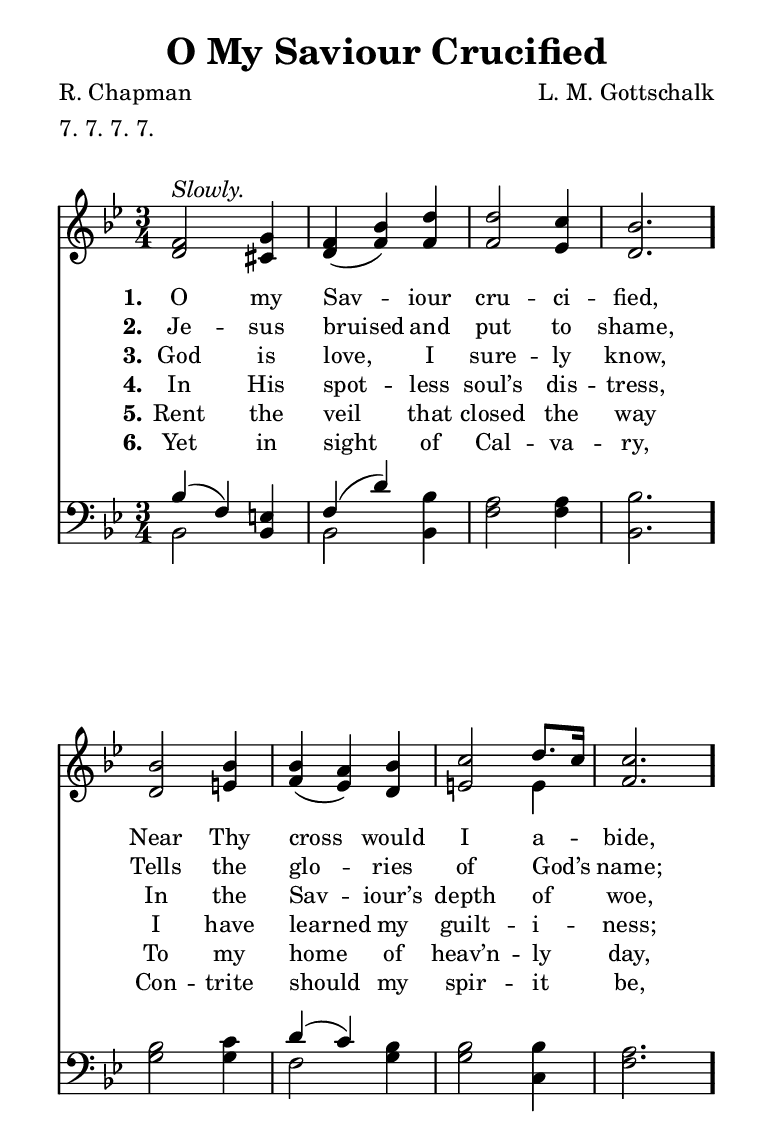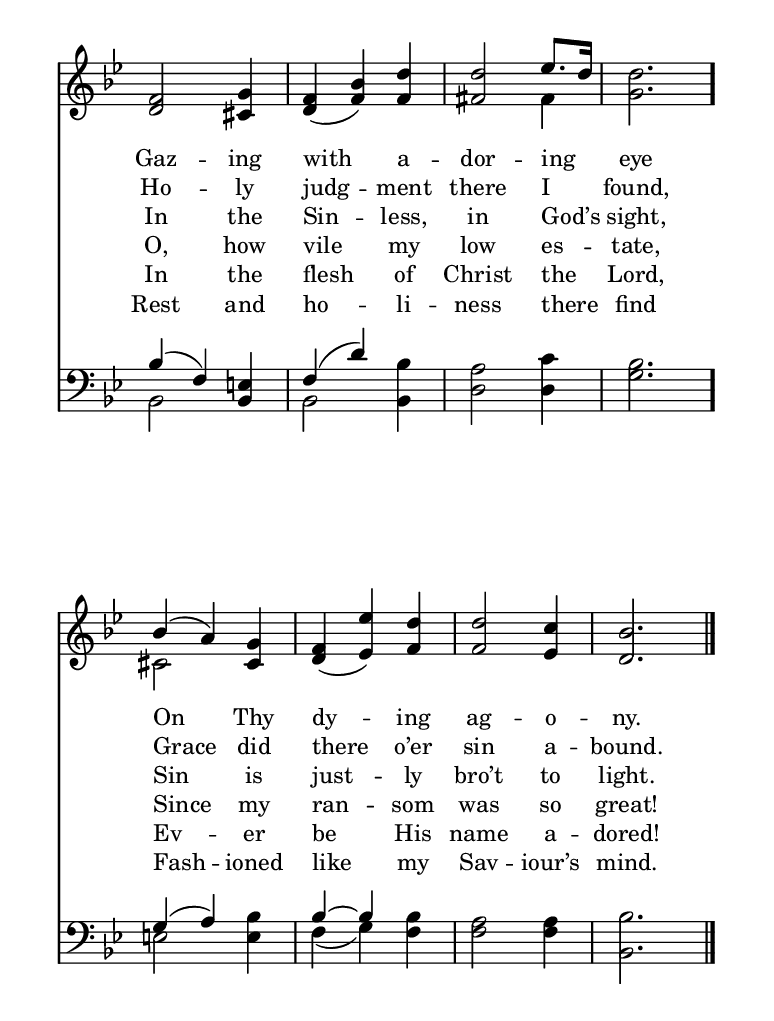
\include "common/global.ily"
\paper {
  \include "common/paper.ily"
  ragged-last-bottom = ##t
}

\header{
  hymnnumber = "379"
  title = "O My Saviour Crucified"
  tunename = "Last Hope"
  meter = "7. 7. 7. 7."
  poet = "R. Chapman"
  composer = "L. M. Gottschalk"
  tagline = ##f
}

global = {
  \include "common/overrides.ily"
  \override Staff.TimeSignature.style = #'numbered
  \time 3/4
  \override Score.MetronomeMark.transparent = ##t % hide all fermata changes too
  \tempo 4=90
  \key bes \major
  \autoBeamOff
}

notesSoprano = {
\global
\relative c' {

  f2^\markup{\italic Slowly.} g4 | f( bes) d | d2 c4 | bes2. |
  bes2 bes4 | bes( a) bes | c2 d8.[ c16] | c2. |
  f,2 g4 | f( bes) d | d2 ees8.[ d16] | d2. |
  bes4( a) g| f( ees') d | d2 c4 | bes2. |

  \bar "|."

}
}

notesAlto = {
\global
\relative e' {

  d2 cis4 | d( f) f | f2 ees4 | d2. |
  d2 e4 | f( ees) d | e2 e4 | f2. |
  d2 cis4 | d( f) f | fis2 fis4 | g2. |
  cis,2 cis4 | d( ees) f | f2 ees4 | d2. |

}
}

notesTenor = {
\global
\relative a {

  bes4( f) e | f( d') bes | a2 a4 | bes2. |
  bes2 c4 | d( c) bes | bes2 bes4 | a2. |
  bes4( f) e | f( d') bes | a2 c4 | bes2. |
  g4( a) bes | bes ~ bes bes | a2 a4 | bes2. |

}
}

notesBass = {
\global
\relative f, {

  bes2 bes4 | bes2 bes4 | f'2 f4 | bes,2. |
  g'2 g4 | f2 g4 | g2 c,4 | f2. |
  bes,2 bes4 | bes2 bes4 | d2 d4 | g2. |
  e2 e4 | f4( g) f | f2 f4 | bes,2. |

}
}

wordsA = \lyricmode {
\set stanza = "1."

O my Sav -- iour cru -- ci -- fied, \bar "."
Near Thy cross would I a -- bide, \bar "."
Gaz -- ing with a -- dor -- ing eye \bar "."
On Thy dy -- ing ag -- o -- ny. \bar "."

}

wordsB = \lyricmode {
\set stanza = "2."

Je -- sus bruised and put to shame,
Tells the glo -- ries of God’s name;
Ho -- ly judg -- ment there I found,
Grace did there o’er sin a -- bound.

}

wordsC = \lyricmode {
\set stanza = "3."

God is love, I sure -- ly know,
In the Sav -- iour’s depth of woe,
In the Sin -- less, in God’s sight,
Sin is just -- ly bro’t to light.

}

wordsD = \lyricmode {
\set stanza = "4."

In His spot -- less soul’s dis -- tress,
I have learned my guilt -- i -- ness;
O, how vile my low es -- tate,
Since my ran -- som was so great!

}

wordsE = \lyricmode {
\set stanza = "5."

Rent the veil that closed the way
To my home of heav’n -- ly day,
In the flesh of Christ the Lord,
Ev -- er be His name a -- dored!

}

wordsF = \lyricmode {
\set stanza = "6."

Yet in sight of Cal -- va -- ry,
Con -- trite should my spir -- it be,
Rest and ho -- li -- ness there find
Fash -- ioned like my Sav -- iour’s mind.

}

\score {
  \context ChoirStaff <<
    \context Staff = upper <<
      \set Staff.autoBeaming = ##f
      \set ChoirStaff.systemStartDelimiter = #'SystemStartBar
      \set ChoirStaff.printPartCombineTexts = ##f
      \partcombine #'(2 . 9) \notesSoprano \notesAlto
      \context NullVoice = sopranos { \voiceOne << \notesSoprano >> }
      \context NullVoice = altos { \voiceTwo << \notesAlto >> }
      \context Lyrics = one   \lyricsto sopranos \wordsA
      \context Lyrics = two   \lyricsto sopranos \wordsB
      \context Lyrics = three \lyricsto sopranos \wordsC
      \context Lyrics = four  \lyricsto sopranos \wordsD
      \context Lyrics = five  \lyricsto sopranos \wordsE
      \context Lyrics = six   \lyricsto sopranos \wordsF
    >>
    \context Staff = men <<
      \set Staff.autoBeaming = ##f
      \clef bass
      \set ChoirStaff.printPartCombineTexts = ##f
      \partcombine #'(2 . 9) \notesTenor \notesBass
      \context NullVoice = tenors { \voiceOne << \notesTenor >> }
      \context NullVoice = basses { \voiceTwo << \notesBass >> }
    >>
  >>
  \layout {
    \include "common/layout.ily"
  }
  \midi{
    \include "common/midi.ily"
  }
}

\version "2.19.49"  % necessary for upgrading to future LilyPond versions.

% vi:set et ts=2 sw=2 ai nocindent syntax=lilypond:
